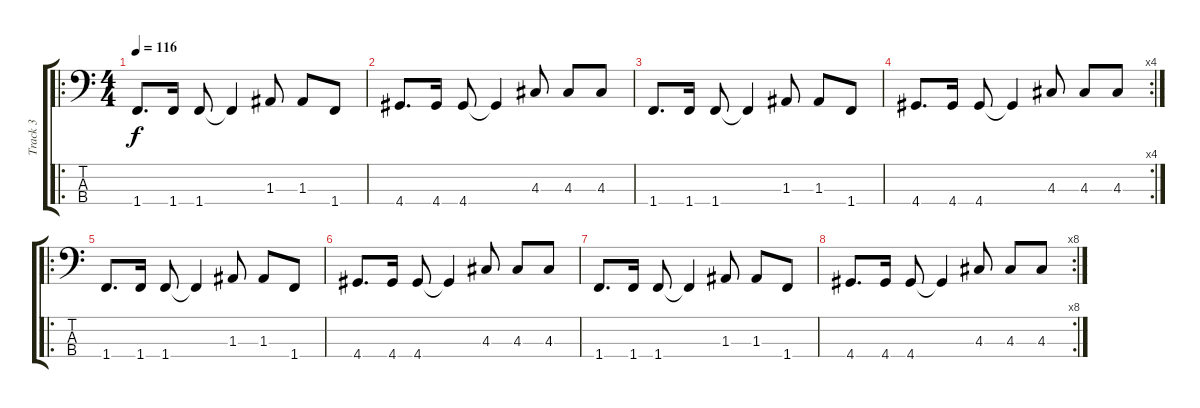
\track ("Track 3" "Track 3") {instrument electricbassfinger}
\staff {score tabs}
\tuning (G2 D2 A1 E1) {hide}
\ro
\ts (4 4)
\tempo 116
\clef f4
\ks c
1.4.8{d dy f} 1.4.16 1.4.8 1.4{t}.4 1.3.8 1.3.8 1.4.8 |
4.4.8{d} 4.4.16 4.4.8 4.4{t}.4 4.3.8 4.3.8 4.3.8 |
1.4.8{d} 1.4.16 1.4.8 1.4{t}.4 1.3.8 1.3.8 1.4.8 |
\rc 4
4.4.8{d} 4.4.16 4.4.8 4.4{t}.4 4.3.8 4.3.8 4.3.8 |
\ro
1.4.8{d} 1.4.16 1.4.8 1.4{t}.4 1.3.8 1.3.8 1.4.8 |
4.4.8{d} 4.4.16 4.4.8 4.4{t}.4 4.3.8 4.3.8 4.3.8 |
1.4.8{d} 1.4.16 1.4.8 1.4{t}.4 1.3.8 1.3.8 1.4.8 |
\rc 8
4.4.8{d} 4.4.16 4.4.8 4.4{t}.4 4.3.8 4.3.8 4.3.8
